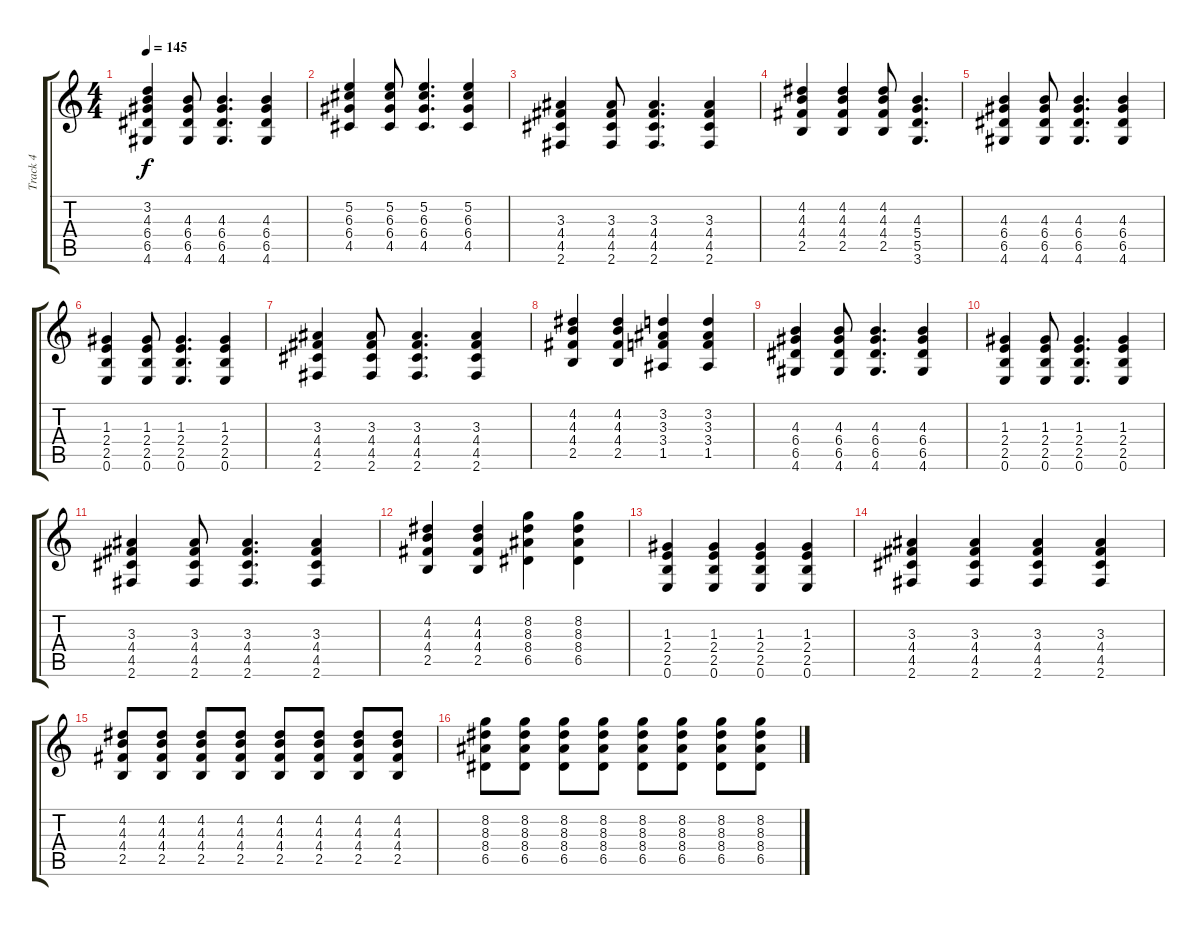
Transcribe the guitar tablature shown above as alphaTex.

\track ("Track 4" "Track 4") {instrument overdrivenguitar}
\staff {score tabs}
\tuning (E4 B3 G3 D3 A2 E2) {hide}
\ts (4 4)
\tempo 145
\clef g2
\ks c
(3.2{t} 4.3 6.4 6.5 4.6).4{dy f} (4.3 6.4 6.5 4.6).8 (4.3 6.4 6.5 4.6).4{d} (4.3 6.4 6.5 4.6).4 |
(5.2 6.3 6.4 4.5).4 (5.2 6.3 6.4 4.5).8 (5.2 6.3 6.4 4.5).4{d} (5.2 6.3 6.4 4.5).4 |
(3.3 4.4 4.5 2.6).4 (3.3 4.4 4.5 2.6).8 (3.3 4.4 4.5 2.6).4{d} (3.3 4.4 4.5 2.6).4 |
(4.2 4.3 4.4 2.5).4 (4.2 4.3 4.4 2.5).4 (4.2 4.3 4.4 2.5).8 (4.3 5.4 5.5 3.6).4{d} |
(4.3 6.4 6.5 4.6).4 (4.3 6.4 6.5 4.6).8 (4.3 6.4 6.5 4.6).4{d} (4.3 6.4 6.5 4.6).4 |
(1.3 2.4 2.5 0.6).4 (1.3 2.4 2.5 0.6).8 (1.3 2.4 2.5 0.6).4{d} (1.3 2.4 2.5 0.6).4 |
(3.3 4.4 4.5 2.6).4 (3.3 4.4 4.5 2.6).8 (3.3 4.4 4.5 2.6).4{d} (3.3 4.4 4.5 2.6).4 |
(4.2 4.3 4.4 2.5).4 (4.2 4.3 4.4 2.5).4 (3.2 3.3 3.4 1.5).4 (3.2 3.3 3.4 1.5).4 |
(4.3 6.4 6.5 4.6).4 (4.3 6.4 6.5 4.6).8 (4.3 6.4 6.5 4.6).4{d} (4.3 6.4 6.5 4.6).4 |
(1.3 2.4 2.5 0.6).4 (1.3 2.4 2.5 0.6).8 (1.3 2.4 2.5 0.6).4{d} (1.3 2.4 2.5 0.6).4 |
(3.3 4.4 4.5 2.6).4 (3.3 4.4 4.5 2.6).8 (3.3 4.4 4.5 2.6).4{d} (3.3 4.4 4.5 2.6).4 |
(4.2 4.3 4.4 2.5).4 (4.2 4.3 4.4 2.5).4 (8.2 8.3 8.4 6.5).4 (8.2 8.3 8.4 6.5).4 |
(1.3 2.4 2.5 0.6).4 (1.3 2.4 2.5 0.6).4 (1.3 2.4 2.5 0.6).4 (1.3 2.4 2.5 0.6).4 |
(3.3 4.4 4.5 2.6).4 (3.3 4.4 4.5 2.6).4 (3.3 4.4 4.5 2.6).4 (3.3 4.4 4.5 2.6).4 |
(4.2 4.3 4.4 2.5).8 (4.2 4.3 4.4 2.5).8 (4.2 4.3 4.4 2.5).8 (4.2 4.3 4.4 2.5).8 (4.2 4.3 4.4 2.5).8 (4.2 4.3 4.4 2.5).8 (4.2 4.3 4.4 2.5).8 (4.2 4.3 4.4 2.5).8 |
(8.2 8.3 8.4 6.5).8 (8.2 8.3 8.4 6.5).8 (8.2 8.3 8.4 6.5).8 (8.2 8.3 8.4 6.5).8 (8.2 8.3 8.4 6.5).8 (8.2 8.3 8.4 6.5).8 (8.2 8.3 8.4 6.5).8 (8.2 8.3 8.4 6.5).8
